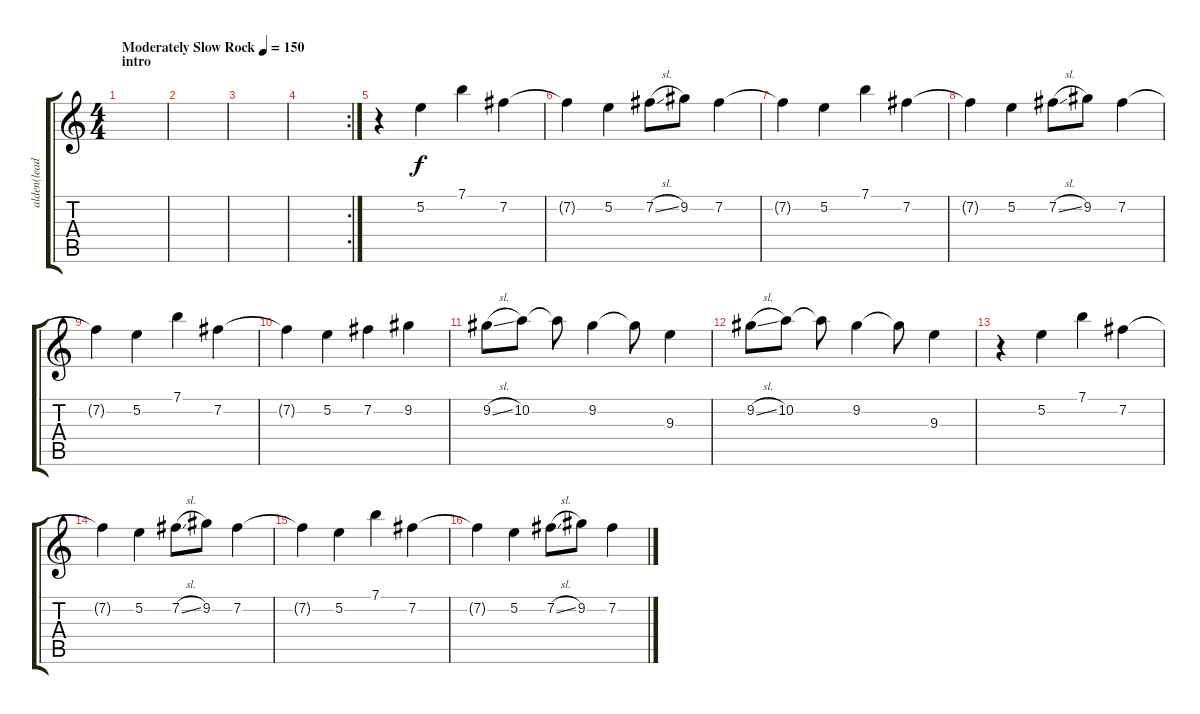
\track ("alden(lead)" "alden(lead") {instrument overdrivenguitar}
\staff {score tabs}
\tuning (E4 B3 G3 D3 A2 E2) {hide}
\ts (4 4)
\section ("" "intro")
\tempo (150 "Moderately Slow Rock")
\clef g2
\ks c
|
|
|
\rc 2
|
r.4 5.2.4 7.1.4 7.2.4 |
7.2{t}.4 5.2.4 7.2{sl}.8 9.2.8 7.2.4 |
7.2{t}.4 5.2.4 7.1.4 7.2.4 |
7.2{t}.4 5.2.4 7.2{sl}.8 9.2.8 7.2.4 |
7.2{t}.4 5.2.4 7.1.4 7.2.4 |
7.2{t}.4 5.2.4 7.2.4 9.2.4 |
9.2{sl}.8 10.2.8 10.2{t}.8 9.2.4 9.2{t}.8 9.3.4 |
9.2{sl}.8 10.2.8 10.2{t}.8 9.2.4 9.2{t}.8 9.3.4 |
r.4 5.2.4 7.1.4 7.2.4 |
7.2{t}.4 5.2.4 7.2{sl}.8 9.2.8 7.2.4 |
7.2{t}.4 5.2.4 7.1.4 7.2.4 |
7.2{t}.4 5.2.4 7.2{sl}.8 9.2.8 7.2.4
